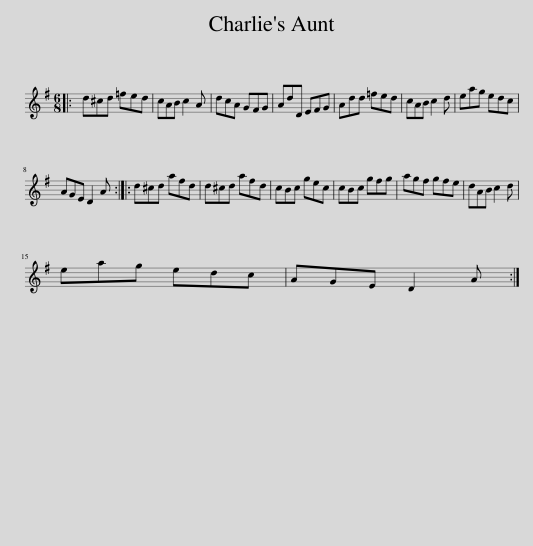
X:1
L:1/8
M:6/8
I:linebreak $
K:G
V:1 treble
V:1
|: d^cd =fed | cAB c2 A | dcA GFG | AdD EFG | Add =fed | %5
 cAB c2 d | eag edc |$ AGE D2 A :: d^cd afd | d^cd afd | %10
 cBc gec | cBc gfg | agf gfe | dAB c2 d |$ eag edc | %15
 AGE D2 A :| %16
